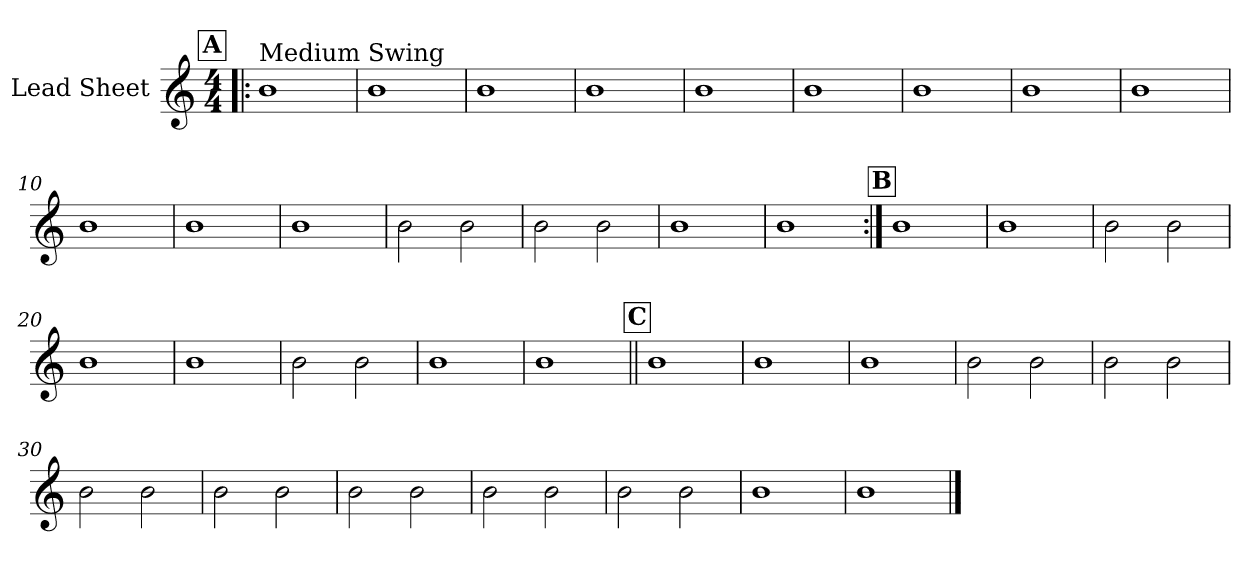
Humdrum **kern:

**kern
*part1
*staff1
*I"Lead Sheet
*clefG2
*k[]
*M4/4
!!LO:REH:place=s1:a:fs=14:t=A
=1!|:
!LO:TX:a:t=Medium Swing
1b
=2
1b
=3
1b
=4
1b
!!LO:LB:g=z
=5
1b
=6
1b
=7
1b
=8
1b
!!LO:LB:g=z
=9
1b
=10
1b
=11
1b
=12
1b
!!LO:LB:g=z
=13
2b\
2b\
=14
2b\
2b\
=15
1b
=16
1b
!!LO:LB:g=z
!!LO:REH:place=s1:a:fs=14:t=B
=17:|!
1b
=18
1b
=19
2b\
2b\
=20
1b
!!LO:LB:g=z
=21
1b
=22
2b\
2b\
=23
1b
=24
1b
!!LO:LB:g=z
!!LO:REH:place=s1:a:fs=14:t=C
=25||
1b
=26
1b
=27
1b
=28
2b\
2b\
!!LO:LB:g=z
=29
2b\
2b\
=30
2b\
2b\
=31
2b\
2b\
=32
2b\
2b\
!!LO:LB:g=z
=33
2b\
2b\
=34
2b\
2b\
=35
1b
=36
1b
==
*-
